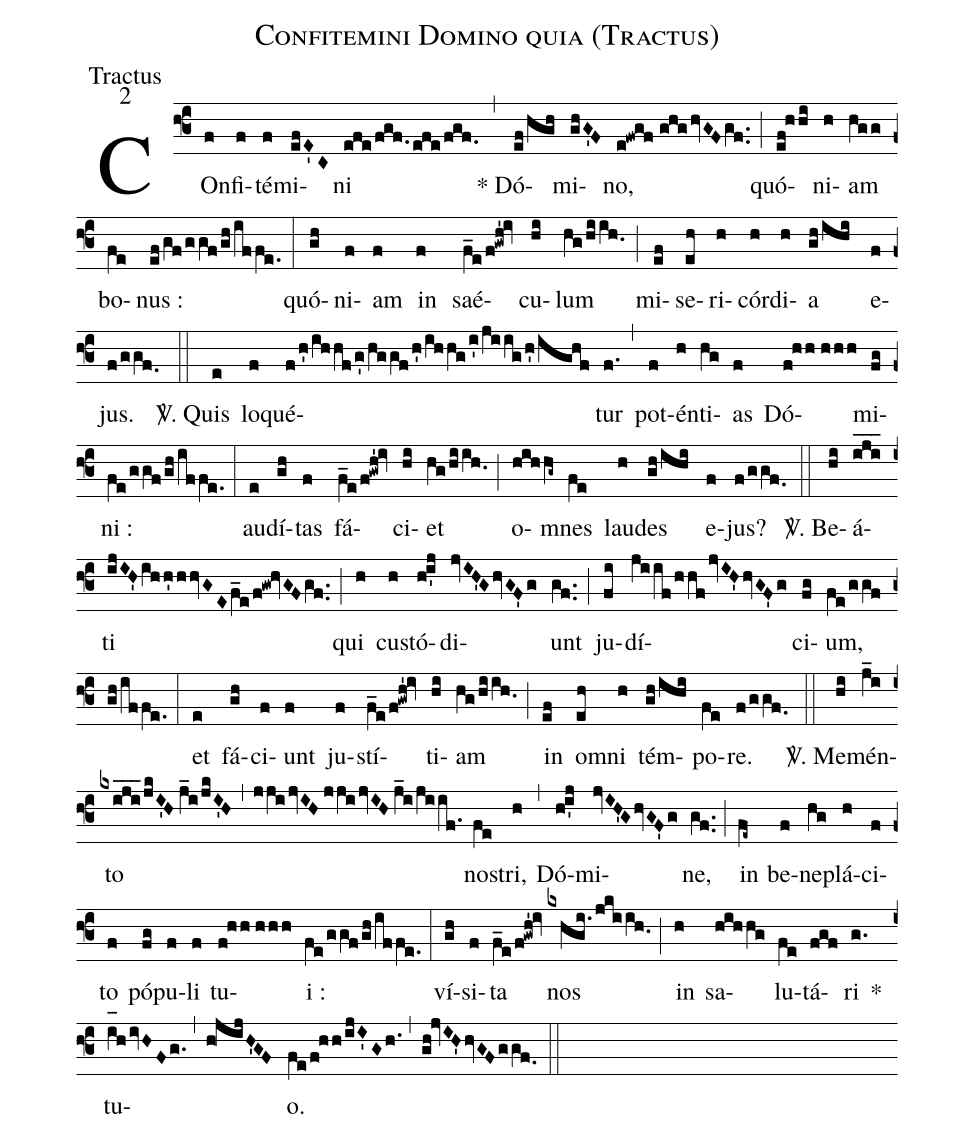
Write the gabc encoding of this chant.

name:Confitemini Domino quia (Tractus);
office-part:Tractus;
mode:2;
%%
(f3) COn(f)fi(f)té(f)mi(efE'C)ni(efe/fgf./efe/fgf.) (,) * Dó(ef/hgh)mi(ghG'F)no,(e!fwgf//ghghvGFgf..) (;) quó(ef!hhi)ni(h)am(hgg) bo(fe)nus :(ef/gf/ggf/gh/iffe.) (:) quó(gh)ni(f)am(f) in(f) saé(f_e/f!gwh'!iv)cu(hi)lum(hg/hiih.0) (;) mi(ef)se(eh)ri(h)cór(h)di(h)a(gh/ihi) e(f)jus.(f/ggf.0) (::)
<sp>V/</sp>. Quis(e) lo(f)qué(f/h'/ihhf/g'/hggf/h'/ihhg/i'/jiig/h'/ighf)tur(f.) (,) pot(f)én(h)ti(hg)as(f) Dó(f!hh//hhh)mi(fg)ni :(fe/ggf/gh/iffe.) (:) au(e)dí(gh)tas(f) fá(f_e/f!gwh'!iv)ci(hi)et(hg/hiih.0) (;) o(hihhg~)mnes(fe) lau(h)des(gh/ihi) e(f)jus?(f/ggf.0) (::)
<sp>V/</sp>. Be(hi)á(iji___)ti(ijIH'ihh'hhvGEf_e/f!gw!hvGFgf..) (;) qui(h) cu(h)stó(hi'j)di(jvIH'GhvGF'g)unt(gf..) (;) ju(fi)dí(jiif/hhfjvIH'hvGF'g)ci(fg)um,(fe/ggf/gh/iffe.) (:) et(e) fá(gh)ci(f)unt(f) ju(f)stí(f_e/f!gwh'!iv)ti(hi)am(hg/hiih.0) (;) in(ef) o(eh)mni(h) tém(gh/ihi)po(fe)re.(f/ggf.0) (::)
<sp>V/</sp>. Me(hi)mén(j_i)to(kxiji___/jkI'H//j_i/jkI'H) (,) (jjijvIH//jjijvIH//j_i/jiif.) no(fe)stri,(h) (,) Dó(hi'j)mi(jvIH'GhvGF'g)ne,(gf..) (;) in(fe~) be(f)ne(hg)plá(h)ci(f)to(f) pó(fg)pu(f)li(f) tu(f!hh//hhh)i :(fe/ggf/gh/iffe.) (:) ví(gh)si(f)ta(f_e/f!gwh'!iv) nos(kxhgi.jkiih.0) (;) in(h) sa(hihhg)lu(fe)tá(fgf)ri(g.) *() tu(i_[oh:h]hivHFg.)(,)(h!jijH'GF)o.(fe/f!hh/ijI'Gh.) (,) (gh!jvIH'hvGFggf.0) (::)
